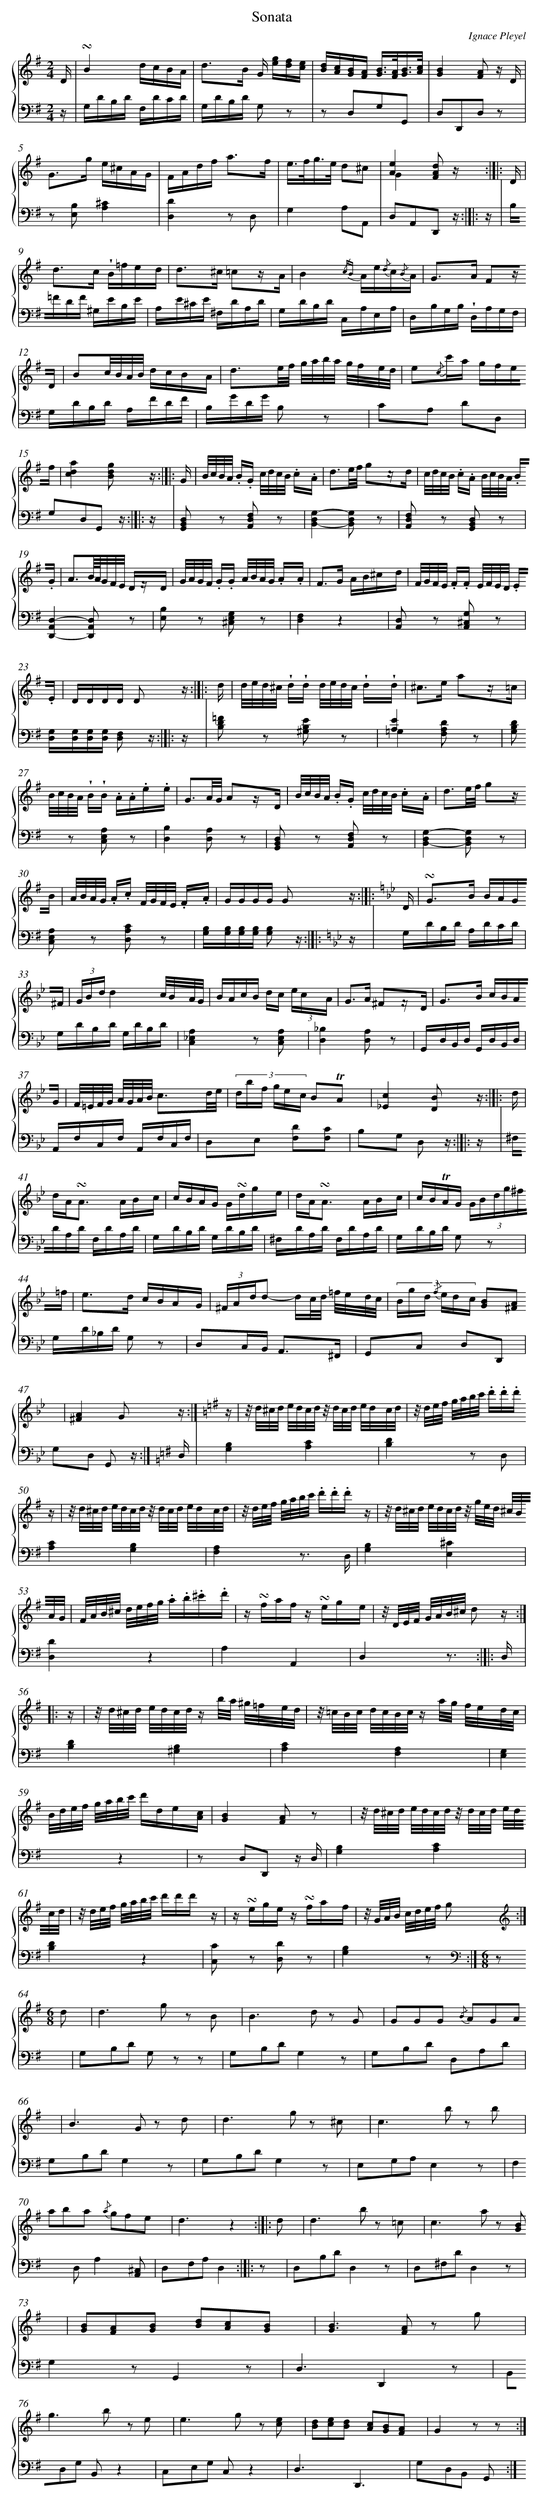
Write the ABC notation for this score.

X:1
T: Sonata
C: Ignace Pleyel
L: 1/16
M: 2/4
%%staves {1 2}
V: 1 clef=treble
V: 2 clef=bass
K: G
[V:1] D [I:setbarnb 1]|
[V:2] z |
[V:1] !turn!B4dcBA |
[V:2] G,DB,D F,DCD |
[V:1] d2>B2 G [ge][fd][ec] |
[V:2] G,DB,D G,2 z2 |
[V:1] [dB][cA][BG][AF] [BG]>[AF][B3/G3/][c/A/] |
[V:2] z2 D,2G,2G,,2 |
[V:1] [B4G4][A2F2] z D |
[V:2] D,2D,,2D,2 z2 |
[V:1] G2>g2 e^cAG |
[V:2] z2 [B,2E,2][^C4A,4] |
[V:1] FAdf2< a2f |
[V:2] [D4D,4]z2 D,2 |
[V:1] e>fg>e d2^c2 |
[V:2] G,4A,2A,,2 |
[V:1] [e4A4][d2A2F2] z & G4x4 :|]|:
[V:2] D,2A,,2D,,2 z :|]|:
[V:1] D &  [I:setbarnb 9]|
[V:2] z |
[V:1] d2>c2 !wedge!B=fed |
[V:2] B,=FDF ^G,EB,E |
[V:1] d2>^c2 =c2zA |
[V:2] A,E^CE ^F,DA,D |
[V:1] B4{/cB} Ae{/d}c{/B}A |
[V:2] G,DB,D C,A,E,A, |
[V:1] G2>A2 F2zD |
[V:2] D,B,G,B, !wedge!D,A,G,F, |
[V:1] B2c/B/A/B/ dcBA |
[V:2] G,DB,D A,FDF |
[V:1] d3e/f/ g/a/b/a/ g/f/e/d/ |
[V:2] B,GDG B,2 z2 |
[V:1] e2{/c}c'a gfef |
[V:2] C2A,2 D2D,2 |
[V:1] [a4d4c4][g2d2B2] z :|]|:
[V:2] G,2D,2G,,2 z :|]|:
[V:1] G [I:setbarnb 17]|
[V:2] z |
[V:1] B/c/B/A/ .B.G c/d/c/B/ .c.A |
[V:2] [D,2B,,2G,,2] z2 [F,2D,2A,,2] z2 |
[V:1] d3e/f/ g2zd |
[V:2] [G,4-D,4B,,4-][G,2D,2B,,2] z2 |
[V:1] c/d/c/B/ .c.A B/c/B/A/ .B.G |
[V:2] [F,2D,2A,,2] z2 [D,2B,,2G,,2] z2 |
[V:1] A3B//A//G/F/E/ DzD |
[V:2] [D,4-A,,4D,,4-][D,2A,,2D,,2] z2 |
[V:1] G/A/G/F/ .G.G A/B/A/G/ .A.A |
[V:2] [B,2E,2] z2 [G,2E,2^C,2] z2 |
[V:1] F2>G2 AB^cd |
[V:2] [F,4D,4]z4 |
[V:1] F/G/F/E/ .F.F E/F/E/D/ .E.E |
[V:2] [D,2A,,2] z2 [G,2^C,2A,,2] z2 |
[V:1] DDDD D2 z :|]|:
[V:2] [G,D,][G,D,][G,D,][G,D,] [F,2D,2] z :|]|:
[V:1] d [I:setbarnb 25]|
[V:2] z |
[V:1] d/e/d/^c/ !wedge!d!wedge!d d/e/d/c/ !wedge!d!wedge!d |
[V:2] [=F2D2B,2] z2 [E2B,2^G,2] z2 |
[V:1] ^c2>e2 a2z=c |
[V:2] [E4A,4][D2A,2F,2] z2 & =G,4x4 |
[V:1] B/c/B/A/ !wedge!B!wedge!B .A.A.e.e |
[V:2] [D2B,2G,2] z2 [A,2E,2C,2] z2 |
[V:1] G3A/G/ A2zD |
[V:2] [B,4D,4][A,2D,2] z2 |
[V:1] B/c/B/A/ .B.G c/d/c/B/ .c.A |
[V:2] [D,2B,,2G,,2] z2 [F,2D,2A,,2] z2 |
[V:1] d3e/f/ g2zB |
[V:2] [G,4-D,4B,,4-][G,2D,2B,,2] z2 |
[V:1] A/B/A/G/ .A.c F/G/F/E/ .F.A |
[V:2] [A,2E,2C,2] z2 [C2A,2D,2] z2 |
[V:1] GGGG G2 z :|]|:
[V:2] [B,G,][B,G,][B,G,][B,G,] [B,2G,2] z :|]|:
[V:1]  [K:Bb] D [I:setbarnb 33]|
[V:2]  [K:Bb] z |
[V:1] !turn!G2>B2 BAG^F |
[V:2] G,DB,D A,DCD |
[V:1] (3GBdd4c/B/A/G/ |
[V:2] G,DB,D G,DB,D |
[V:1] BAcB dc (3ecA |
[V:2] [A,4_E,4C,4]z2 [A,2E,2C,2] |
[V:1] G2>A2 ^F2zD |
[V:2] [_B,4D,4][A,2D,2] z2 |
[V:1] G2>B2 cBAG |
[V:2] G,,D,B,,D, G,,D,B,,D, |
[V:1] F/=E/F/G/ A/G/A/B/ c3d/e/ |
[V:2] A,,F,C,F, A,,F,C,F, |
[V:1] (3:2:6dbf gec B2!trill!A2 |
[V:2] D,2E,2 [D2F,2][C2F,2] |
[V:1] [c4_E4][B2D2] z :|]|:
[V:2] B,2G,2 D,2 z :|]|:
[V:1] d [I:setbarnb 41]|
[V:2] z |
[V:1] dA2<!turn!A2 ABc |
[V:2] ^F,DA,D F,DA,D |
[V:1] cBAG G!turn!dge |
[V:2] G,DB,D G,DB,D |
[V:1] dA2<!turn!A2 ABc |
[V:2] ^F,DA,D F,DA,D |
[V:1] cB!trill!AG (3:2:6GBdg^f=f |
[V:2] G,DB,D G,2 z2 |
[V:1] e2>d2 cBAG |
[V:2] G,D_B,D G,2 z2 |
[V:1] (3^FAdd2- dc/d/ =f/e/d/c/ |
[V:2] D,2C,B,,2< A,,2^F,, |
[V:1] (3:2:6Bgd {/f} edc [B2G2][A2^F2] |
[V:2] G,,2C,2 D,2D,,2 |
[V:1] [A4^F4]G2 z :|]
[V:2] G,2D,2 G,,2 z :|]
[V:1]  [K:G] z [I:setbarnb 49]|
[V:2]  [K:G] D, |
[V:1] z/ d/^c/d/ e/d/c/d/ z/ d/c/d/ e/d/c/d/ |
[V:2] [B,4G,4][C4A,4] |
[V:1] z/ d/e/f/ g/a/b/c'/ .d'.d'.d' z |
[V:2] [D4B,4]z2 D,2 |
[V:1] z/ d/^c/d/ e/d/c/d/ z/ d/c/d/ e/d/c/d/ |
[V:2] [C4A,4][B,4G,4] |
[V:1] z/ d/e/f/ g/a/b/c'/ .d'.d'.d' z |
[V:2] [A,4F,4]z3 D, |
[V:1] z/ d/^c/d/ e/d/c/d/ z/ g/e/d/ ^c/B/A/G/ |
[V:2] [B,4G,4][^C4E,4] |
[V:1] F/A/B/^c/ d/e/f/g/ .a.b.^c'.d' |
[V:2] [D4D,4]z4 |
[V:1] z !turn!faf z !turn!ege |
[V:2] A,4A,,4 |
[V:1] z/ D/E/F/ G/A/B/^c/ d2 z :|]|:
[V:2] D,4z3 :|]|:
[V:1] z [I:setbarnb 57]|
[V:2] D, |
[V:1] z/ d/^c/d/ e/d/c/d/ z b/a/ ^g/=f/e/d/ |
[V:2] [D4B,4][B,4^G,4] |
[V:1] z/ =c/B/c/ d/c/B/c/ z a/g/ f/e/d/c/ |
[V:2] [C4A,4][A,4F,4] |
[V:1] B/d/e/f/ g/a/b/c'/ d'de[cA] |
[V:2] [G,4E,4]z4 |
[V:1] [B4G4][A2F2] z2 |
[V:2] z2 D,2D,,2 z D, |
[V:1] z/ d/^c/d/ e/d/c/d/ z/ d/c/d/ e/d/c/d/ |
[V:2] [B,4G,4][C4A,4] |
[V:1] z/ d/e/f/ g/a/b/c'/ d'd'd' z |
[V:2] [D4B,4]z4 |
[V:1] z !turn!ege z !turn!faf |
[V:2] [C2C,2] z2 [D2D,2] z2 |
[V:1] z/ G/A/B/ c/d/e/f/ g2 :|]
[V:2] [B,4G,4]z2 :|]
[V:1] [K:clef=treble][M:6/8]d2 [I:setbarnb 64]|
[V:2] [K:clef=bass][M:6/8]z2 |
[V:1] d4>g4 z2 B2 |
[V:2] G,2B,2D2 G,2 z2 z2 |
[V:1] B4>d4 z2 G2 |
[V:2] G,2B,2D2G,4z2 |
[V:1] G2G2G2 {/B} A2G2A2 |
[V:2] G,2B,2D2 D,2A,2D2 |
[V:1] B4>G4 z2 d2 |
[V:2] G,2B,2D2G,4z2 |
[V:1] d4>g4 z2 ^c2 |
[V:2] G,2B,2D2G,4z2 |
[V:1] c4>b4 z2 b2 |
[V:2] E,2G,2A,2E,4z2 |
[V:1] a2b2a2 {/a} g2f2e2 |
[V:2] F,4D,2A,4[^C,2A,,2] |
[V:1] d6z4 :|]|:
[V:2] D,2F,2A,2D,4 :|]|:
[V:1] d2 [I:setbarnb 72]|
[V:2] z2 |
[V:1] d4>b4 z2 =c2 |
[V:2] D,2B,2D2D,4z2 |
[V:1] c4>a4 z2 [B2G2] |
[V:2] D,2^F,2D2D,4z2 |
[V:1] [B2G2][A2F2][B2G2] [d2B2][c2A2][B2G2] |
[V:2] G,4z2G,,4z2 |
[V:1] [B4G4]>[A4F4] z2 g2 |
[V:2] D,6D,,4z2 |
[V:1] g4>b4 z2 e2 |
[V:2] B,,2D,2G,2 B,,2z4 |
[V:1] e4>g4 z2 [e2c2] |
[V:2] C,2E,2G,2 C,2z4 |
[V:1] [d2B2][e2c2][d2B2] [c2A2][B2G2][A2F2] |
[V:2] D,6D,,6 |
[V:1] G4z2 z2 :|]
[V:2] G,2D,2B,,2 G,,2 :|]
